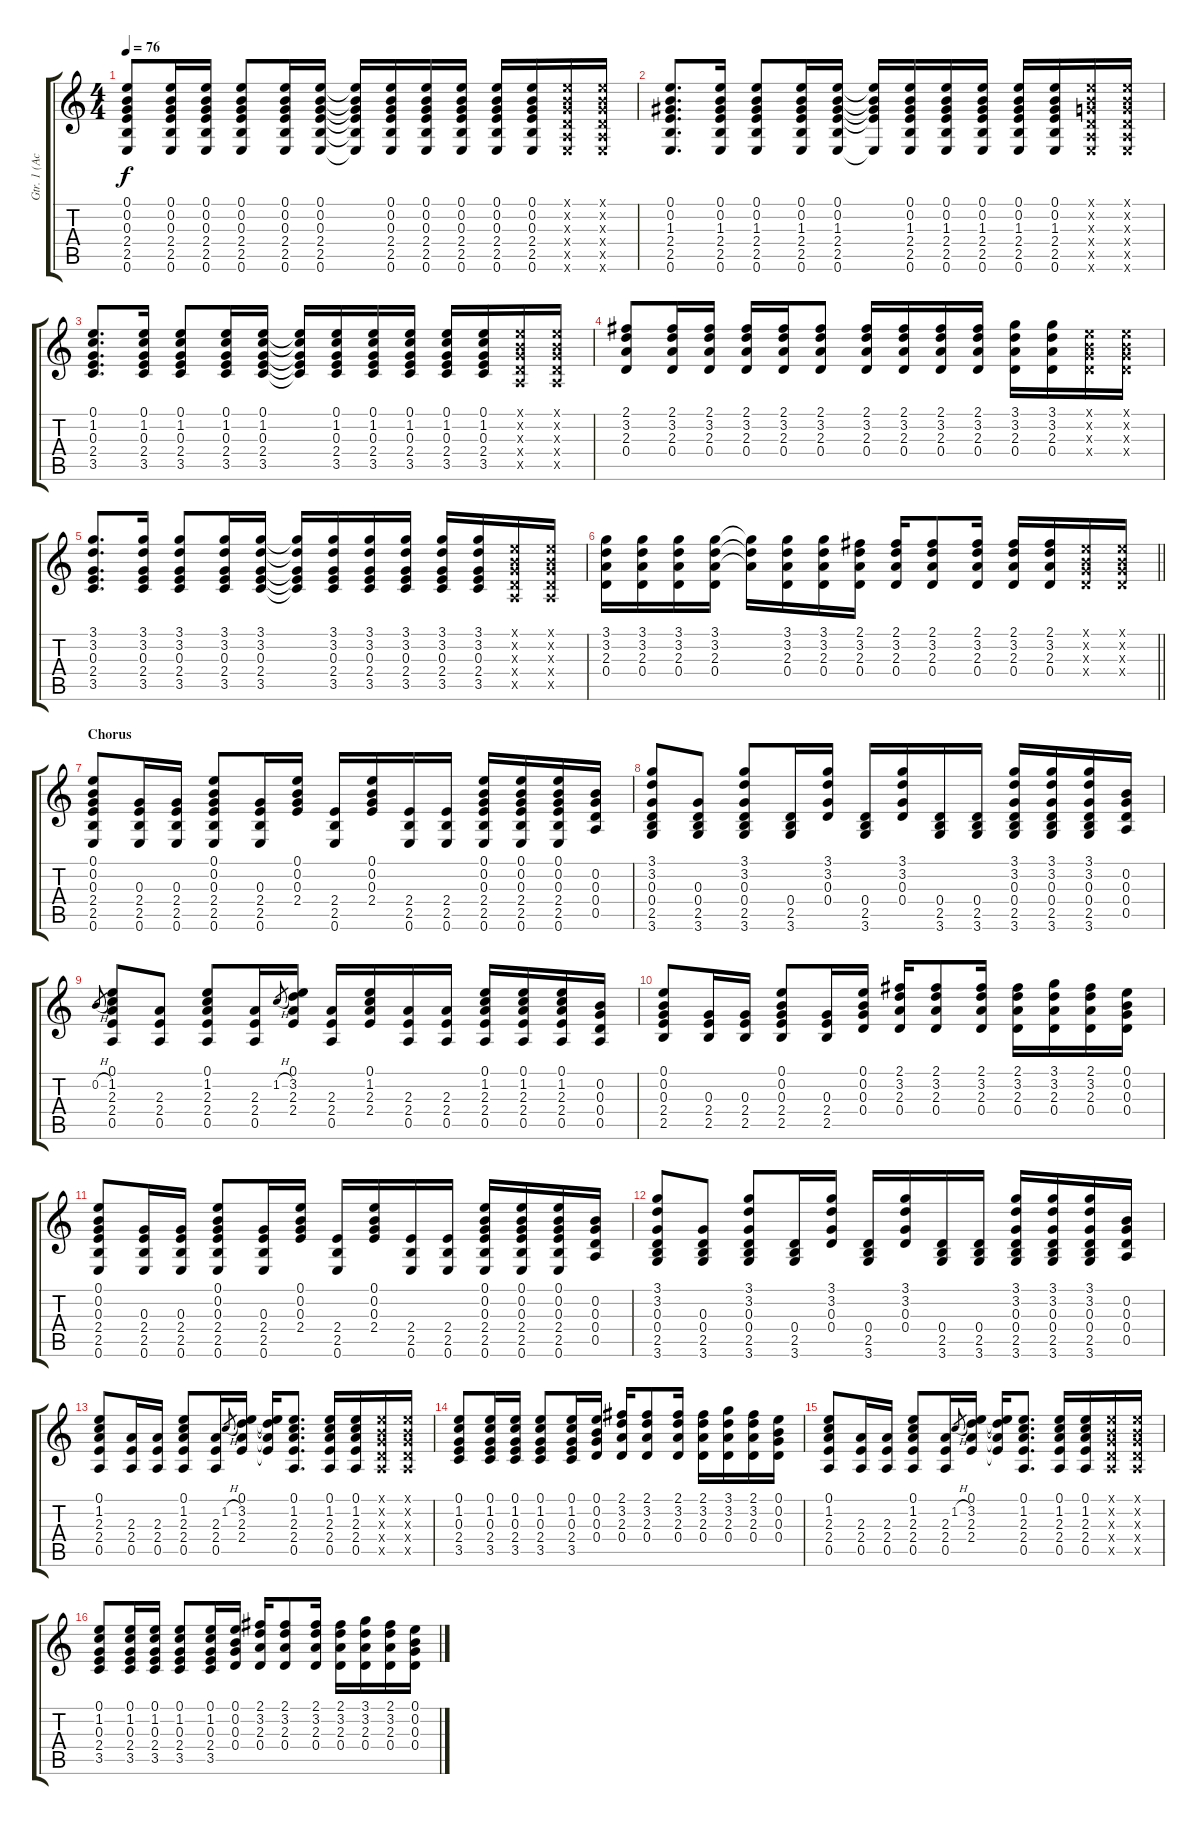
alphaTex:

\track ("Gtr. 1 (Acoustic)" "Gtr. 1 (Ac") {instrument acousticguitarsteel}
\staff {score tabs}
\tuning (E4 B3 G3 D3 A2 E2) {hide}
\ts (4 4)
\tempo 76
\clef g2
\ks c
(0.1 0.2 0.3 2.4 2.5 0.6).8{dy f} (0.1 0.2 0.3 2.4 2.5 0.6).16 (0.1 0.2 0.3 2.4 2.5 0.6).16 (0.1 0.2 0.3 2.4 2.5 0.6).8 (0.1 0.2 0.3 2.4 2.5 0.6).16 (0.1 0.2 0.3 2.4 2.5 0.6).16 (0.1{t} 0.2{t} 0.3{t} 2.4{t} 2.5{t} 0.6{t}).16 (0.1 0.2 0.3 2.4 2.5 0.6).16 (0.1 0.2 0.3 2.4 2.5 0.6).16 (0.1 0.2 0.3 2.4 2.5 0.6).16 (0.1 0.2 0.3 2.4 2.5 0.6).16 (0.1 0.2 0.3 2.4 2.5 0.6).16 (0.1{x} 0.2{x} 0.3{x} 0.4{x} 0.5{x} 0.6{x}).16 (0.1{x} 0.2{x} 0.3{x} 0.4{x} 0.5{x} 0.6{x}).16 |
(0.1 0.2 1.3 2.4 2.5 0.6).8{d} (0.1 0.2 1.3 2.4 2.5 0.6).16 (0.1 0.2 1.3 2.4 2.5 0.6).8 (0.1 0.2 1.3 2.4 2.5 0.6).16 (0.1 0.2 1.3 2.4 2.5 0.6).16 (0.1{t} 0.2{t} 1.3{t} 2.4{t} 0.6{t}).16 (0.1 0.2 1.3 2.4 2.5 0.6).16 (0.1 0.2 1.3 2.4 2.5 0.6).16 (0.1 0.2 1.3 2.4 2.5 0.6).16 (0.1 0.2 1.3 2.4 2.5 0.6).16 (0.1 0.2 1.3 2.4 2.5 0.6).16 (0.1{x} 0.2{x} 0.3{x} 0.4{x} 0.5{x} 0.6{x}).16 (0.1{x} 0.2{x} 0.3{x} 0.4{x} 0.5{x} 0.6{x}).16 |
(0.1 1.2 0.3 2.4 3.5).8{d} (0.1 1.2 0.3 2.4 3.5).16 (0.1 1.2 0.3 2.4 3.5).8 (0.1 1.2 0.3 2.4 3.5).16 (0.1 1.2 0.3 2.4 3.5).16 (0.1{t} 1.2{t} 0.3{t} 2.4{t} 3.5{t}).16 (0.1 1.2 0.3 2.4 3.5).16 (0.1 1.2 0.3 2.4 3.5).16 (0.1 1.2 0.3 2.4 3.5).16 (0.1 1.2 0.3 2.4 3.5).16 (0.1 1.2 0.3 2.4 3.5).16 (0.1{x} 0.2{x} 0.3{x} 0.4{x} 0.5{x}).16 (0.1{x} 0.2{x} 0.3{x} 0.4{x} 0.5{x}).16 |
(2.1 3.2 2.3 0.4).8 (2.1 3.2 2.3 0.4).16 (2.1 3.2 2.3 0.4).16 (2.1 3.2 2.3 0.4).16 (2.1 3.2 2.3 0.4).16 (2.1 3.2 2.3 0.4).8 (2.1 3.2 2.3 0.4).16 (2.1 3.2 2.3 0.4).16 (2.1 3.2 2.3 0.4).16 (2.1 3.2 2.3 0.4).16 (3.1 3.2 2.3 0.4).16 (3.1 3.2 2.3 0.4).16 (0.1{x} 0.2{x} 0.3{x} 0.4{x}).16 (0.1{x} 0.2{x} 0.3{x} 0.4{x}).16 |
(3.1 3.2 0.3 2.4 3.5).8{d} (3.1 3.2 0.3 2.4 3.5).16 (3.1 3.2 0.3 2.4 3.5).8 (3.1 3.2 0.3 2.4 3.5).16 (3.1 3.2 0.3 2.4 3.5).16 (3.1{t} 3.2{t} 0.3{t} 2.4{t} 3.5{t}).16 (3.1 3.2 0.3 2.4 3.5).16 (3.1 3.2 0.3 2.4 3.5).16 (3.1 3.2 0.3 2.4 3.5).16 (3.1 3.2 0.3 2.4 3.5).16 (3.1 3.2 0.3 2.4 3.5).16 (0.1{x} 0.2{x} 0.3{x} 0.4{x} 0.5{x}).16 (0.1{x} 0.2{x} 0.3{x} 0.4{x} 0.5{x}).16 |
\barLineRight lightlight
(3.1 3.2 2.3 0.4).16 (3.1 3.2 2.3 0.4).16 (3.1 3.2 2.3 0.4).16 (3.1 3.2 2.3 0.4).16 (3.1{t} 3.2{t} 2.3{t}).16 (3.1 3.2 2.3 0.4).16 (3.1 3.2 2.3 0.4).16 (2.1 3.2 2.3 0.4).16 (2.1 3.2 2.3 0.4).16 (2.1 3.2 2.3 0.4).8 (2.1 3.2 2.3 0.4).16 (2.1 3.2 2.3 0.4).16 (2.1 3.2 2.3 0.4).16 (0.1{x} 0.2{x} 0.3{x} 0.4{x}).16 (0.1{x} 0.2{x} 0.3{x} 0.4{x}).16 |
\section ("" "Chorus")
(0.1 0.2 0.3 2.4 2.5 0.6).8 (0.3 2.4 2.5 0.6).16 (0.3 2.4 2.5 0.6).16 (0.1 0.2 0.3 2.4 2.5 0.6).8 (0.3 2.4 2.5 0.6).16 (0.1 0.2 0.3 2.4).16 (2.4 2.5 0.6).16 (0.1 0.2 0.3 2.4).16 (2.4 2.5 0.6).16 (2.4 2.5 0.6).16 (0.1 0.2 0.3 2.4 2.5 0.6).16 (0.1 0.2 0.3 2.4 2.5 0.6).16 (0.1 0.2 0.3 2.4 2.5 0.6).16 (0.2 0.3 0.4 0.5).16 |
(3.1 3.2 0.3 0.4 2.5 3.6).8 (0.3 0.4 2.5 3.6).8 (3.1 3.2 0.3 0.4 2.5 3.6).8 (0.4 2.5 3.6).16 (3.1 3.2 0.3 0.4).16 (0.4 2.5 3.6).16 (3.1 3.2 0.3 0.4).16 (0.4 2.5 3.6).16 (0.4 2.5 3.6).16 (3.1 3.2 0.3 0.4 2.5 3.6).16 (3.1 3.2 0.3 0.4 2.5 3.6).16 (3.1 3.2 0.3 0.4 2.5 3.6).16 (0.2 0.3 0.4 0.5).16 |
0.2{h}.8{gr} (0.1 1.2 2.3 2.4 0.5).8 (2.3 2.4 0.5).8 (0.1 1.2 2.3 2.4 0.5).8 (2.3 2.4 0.5).16 1.2{h}.8{gr} (0.1 3.2 2.3 2.4).16 (2.3 2.4 0.5).16 (0.1 1.2 2.3 2.4).16 (2.3 2.4 0.5).16 (2.3 2.4 0.5).16 (0.1 1.2 2.3 2.4 0.5).16 (0.1 1.2 2.3 2.4 0.5).16 (0.1 1.2 2.3 2.4 0.5).16 (0.2 0.3 0.4 0.5).16 |
(0.1 0.2 0.3 2.4 2.5).8 (0.3 2.4 2.5).16 (0.3 2.4 2.5).16 (0.1 0.2 0.3 2.4 2.5).8 (0.3 2.4 2.5).16 (0.1 0.2 0.3 0.4).16 (2.1 3.2 2.3 0.4).16 (2.1 3.2 2.3 0.4).8 (2.1 3.2 2.3 0.4).16 (2.1 3.2 2.3 0.4).16 (3.1 3.2 2.3 0.4).16 (2.1 3.2 2.3 0.4).16 (0.1 0.2 0.3 0.4).16 |
(0.1 0.2 0.3 2.4 2.5 0.6).8 (0.3 2.4 2.5 0.6).16 (0.3 2.4 2.5 0.6).16 (0.1 0.2 0.3 2.4 2.5 0.6).8 (0.3 2.4 2.5 0.6).16 (0.1 0.2 0.3 2.4).16 (2.4 2.5 0.6).16 (0.1 0.2 0.3 2.4).16 (2.4 2.5 0.6).16 (2.4 2.5 0.6).16 (0.1 0.2 0.3 2.4 2.5 0.6).16 (0.1 0.2 0.3 2.4 2.5 0.6).16 (0.1 0.2 0.3 2.4 2.5 0.6).16 (0.2 0.3 0.4 0.5).16 |
(3.1 3.2 0.3 0.4 2.5 3.6).8 (0.3 0.4 2.5 3.6).8 (3.1 3.2 0.3 0.4 2.5 3.6).8 (0.4 2.5 3.6).16 (3.1 3.2 0.3 0.4).16 (0.4 2.5 3.6).16 (3.1 3.2 0.3 0.4).16 (0.4 2.5 3.6).16 (0.4 2.5 3.6).16 (3.1 3.2 0.3 0.4 2.5 3.6).16 (3.1 3.2 0.3 0.4 2.5 3.6).16 (3.1 3.2 0.3 0.4 2.5 3.6).16 (0.2 0.3 0.4 0.5).16 |
(0.1 1.2 2.3 2.4 0.5).8 (2.3 2.4 0.5).16 (2.3 2.4 0.5).16 (0.1 1.2 2.3 2.4 0.5).8 (2.3 2.4 0.5).16 1.2{h}.8{gr} (0.1 3.2 2.3 2.4).16 (0.1{t} 3.2{t} 2.3{t} 2.4{t}).16 (0.1 1.2 2.3 2.4 0.5).8{d} (0.1 1.2 2.3 2.4 0.5).16 (0.1 1.2 2.3 2.4 0.5).16 (0.1{x} 0.2{x} 0.3{x} 0.4{x} 0.5{x}).16 (0.1{x} 0.2{x} 0.3{x} 0.4{x} 0.5{x}).16 |
(0.1 1.2 0.3 2.4 3.5).8 (0.1 1.2 0.3 2.4 3.5).16 (0.1 1.2 0.3 2.4 3.5).16 (0.1 1.2 0.3 2.4 3.5).8 (0.1 1.2 0.3 2.4 3.5).16 (0.1 0.2 0.3 0.4).16 (2.1 3.2 2.3 0.4).16 (2.1 3.2 2.3 0.4).8 (2.1 3.2 2.3 0.4).16 (2.1 3.2 2.3 0.4).16 (3.1 3.2 2.3 0.4).16 (2.1 3.2 2.3 0.4).16 (0.1 0.2 0.3 0.4).16 |
(0.1 1.2 2.3 2.4 0.5).8 (2.3 2.4 0.5).16 (2.3 2.4 0.5).16 (0.1 1.2 2.3 2.4 0.5).8 (2.3 2.4 0.5).16 1.2{h}.8{gr} (0.1 3.2 2.3 2.4).16 (0.1{t} 3.2{t} 2.3{t} 2.4{t}).16 (0.1 1.2 2.3 2.4 0.5).8{d} (0.1 1.2 2.3 2.4 0.5).16 (0.1 1.2 2.3 2.4 0.5).16 (0.1{x} 0.2{x} 0.3{x} 0.4{x} 0.5{x}).16 (0.1{x} 0.2{x} 0.3{x} 0.4{x} 0.5{x}).16 |
(0.1 1.2 0.3 2.4 3.5).8 (0.1 1.2 0.3 2.4 3.5).16 (0.1 1.2 0.3 2.4 3.5).16 (0.1 1.2 0.3 2.4 3.5).8 (0.1 1.2 0.3 2.4 3.5).16 (0.1 0.2 0.3 0.4).16 (2.1 3.2 2.3 0.4).16 (2.1 3.2 2.3 0.4).8 (2.1 3.2 2.3 0.4).16 (2.1 3.2 2.3 0.4).16 (3.1 3.2 2.3 0.4).16 (2.1 3.2 2.3 0.4).16 (0.1 0.2 0.3 0.4).16
